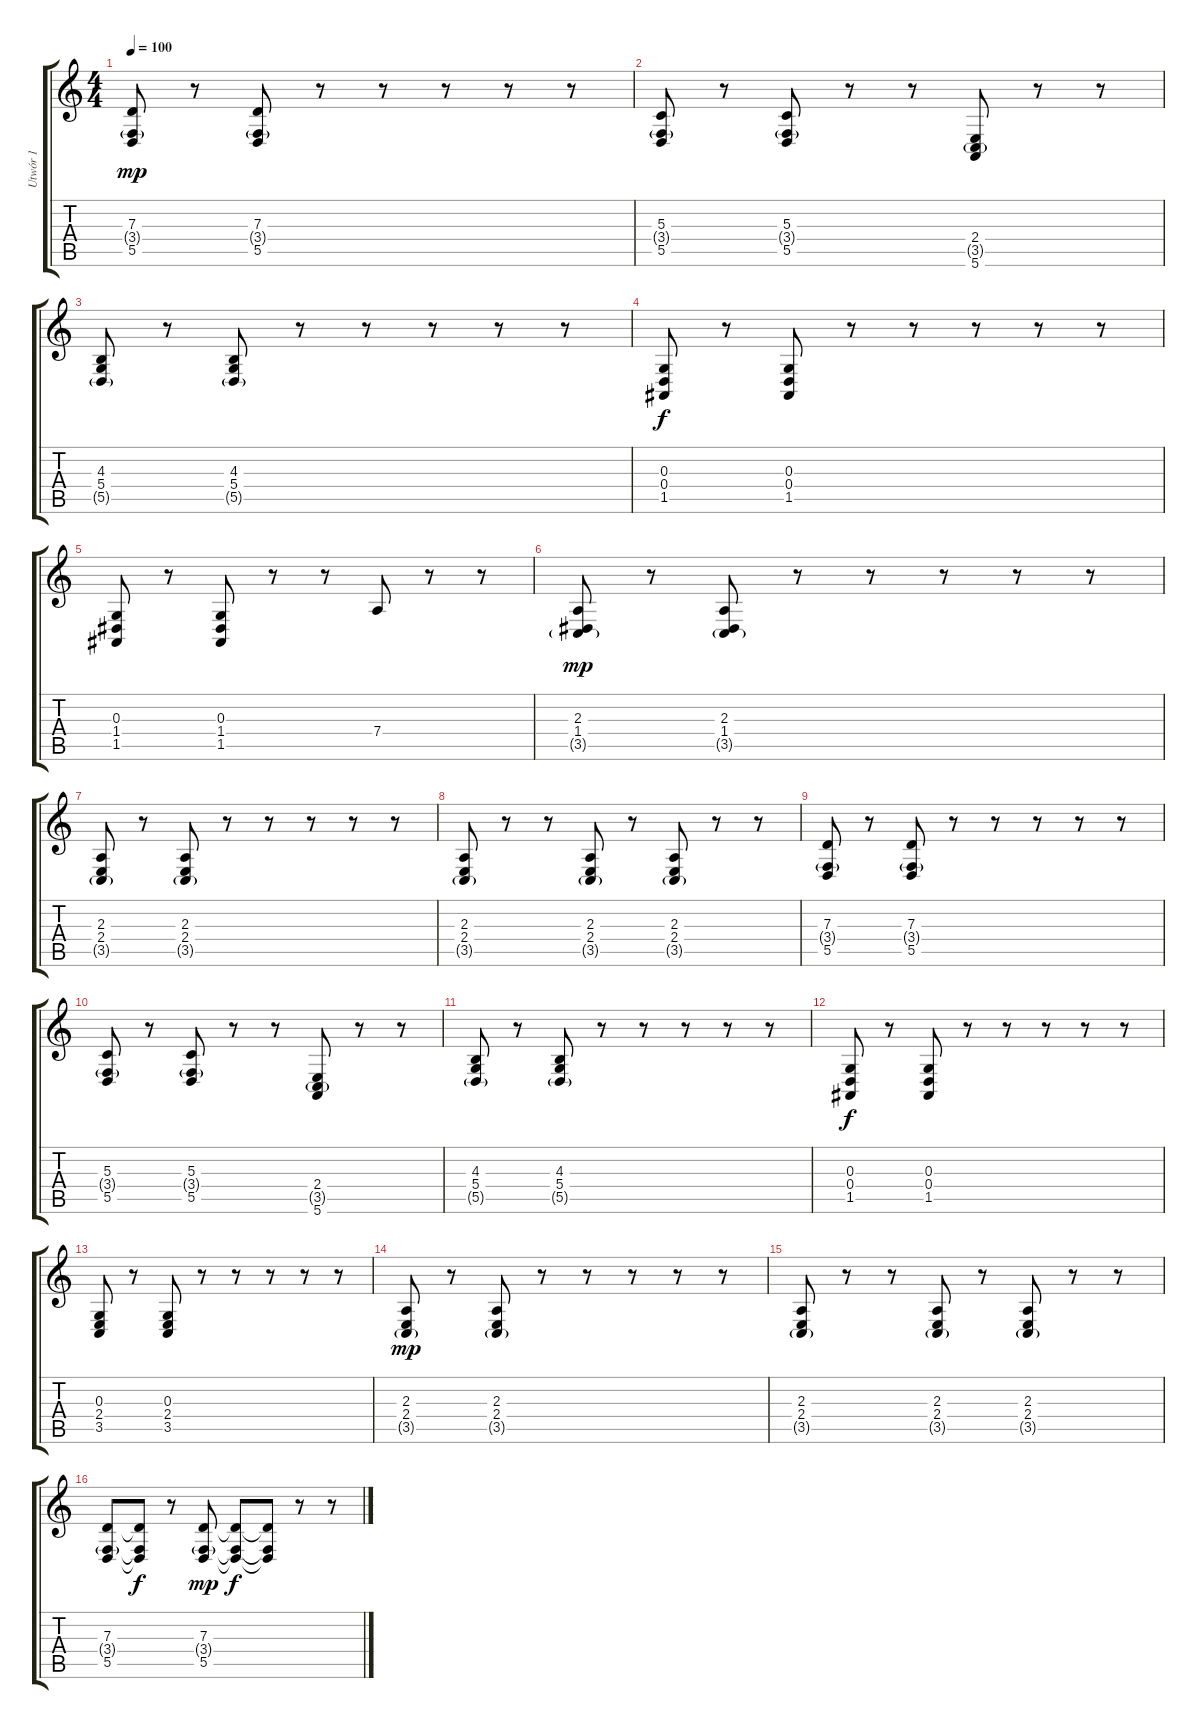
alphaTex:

\track ("Utwór 1" "Utwór 1") {instrument koto}
\staff {score tabs}
\tuning (E4 B3 G3 D3 A2 E2) {hide}
\ts (4 4)
\tempo 100
\clef g2
\ks c
(7.3 3.4{g} 5.5).8{dy mp} r.8 (7.3 3.4{g} 5.5).8 r.8 r.8 r.8 r.8 r.8 |
(5.3 3.4{g} 5.5).8 r.8 (5.3 3.4{g} 5.5).8 r.8 r.8 (2.4 3.5{g} 5.6).8 r.8 r.8 |
(4.3 5.4 5.5{g}).8 r.8 (4.3 5.4 5.5{g}).8 r.8 r.8 r.8 r.8 r.8 |
(0.3 0.4 1.5).8{dy f} r.8 (0.3 0.4 1.5).8 r.8 r.8 r.8 r.8 r.8 |
(0.3 1.4 1.5).8 r.8 (0.3 1.4 1.5).8 r.8 r.8 7.4.8 r.8 r.8 |
(2.3 1.4 3.5{g}).8{dy mp} r.8 (2.3 1.4 3.5{g}).8 r.8 r.8 r.8 r.8 r.8 |
(2.3 2.4 3.5{g}).8 r.8 (2.3 2.4 3.5{g}).8 r.8 r.8 r.8 r.8 r.8 |
(2.3 2.4 3.5{g}).8 r.8 r.8 (2.3 2.4 3.5{g}).8 r.8 (2.3 2.4 3.5{g}).8 r.8 r.8 |
(7.3 3.4{g} 5.5).8 r.8 (7.3 3.4{g} 5.5).8 r.8 r.8 r.8 r.8 r.8 |
(5.3 3.4{g} 5.5).8 r.8 (5.3 3.4{g} 5.5).8 r.8 r.8 (2.4 3.5{g} 5.6).8 r.8 r.8 |
(4.3 5.4 5.5{g}).8 r.8 (4.3 5.4 5.5{g}).8 r.8 r.8 r.8 r.8 r.8 |
(0.3 0.4 1.5).8{dy f} r.8 (0.3 0.4 1.5).8 r.8 r.8 r.8 r.8 r.8 |
(0.3 2.4 3.5).8 r.8 (0.3 2.4 3.5).8 r.8 r.8 r.8 r.8 r.8 |
(2.3 2.4 3.5{g}).8{dy mp} r.8 (2.3 2.4 3.5{g}).8 r.8 r.8 r.8 r.8 r.8 |
(2.3 2.4 3.5{g}).8 r.8 r.8 (2.3 2.4 3.5{g}).8 r.8 (2.3 2.4 3.5{g}).8 r.8 r.8 |
(7.3 3.4{g} 5.5).8 (7.3{t} 3.4{t} 5.5{t}).8{dy f} r.8 (7.3 3.4{g} 5.5).8{dy mp} (7.3{t} 3.4{t} 5.5{t}).8{dy f} (7.3{t} 3.4{t} 5.5{t}).8 r.8 r.8
